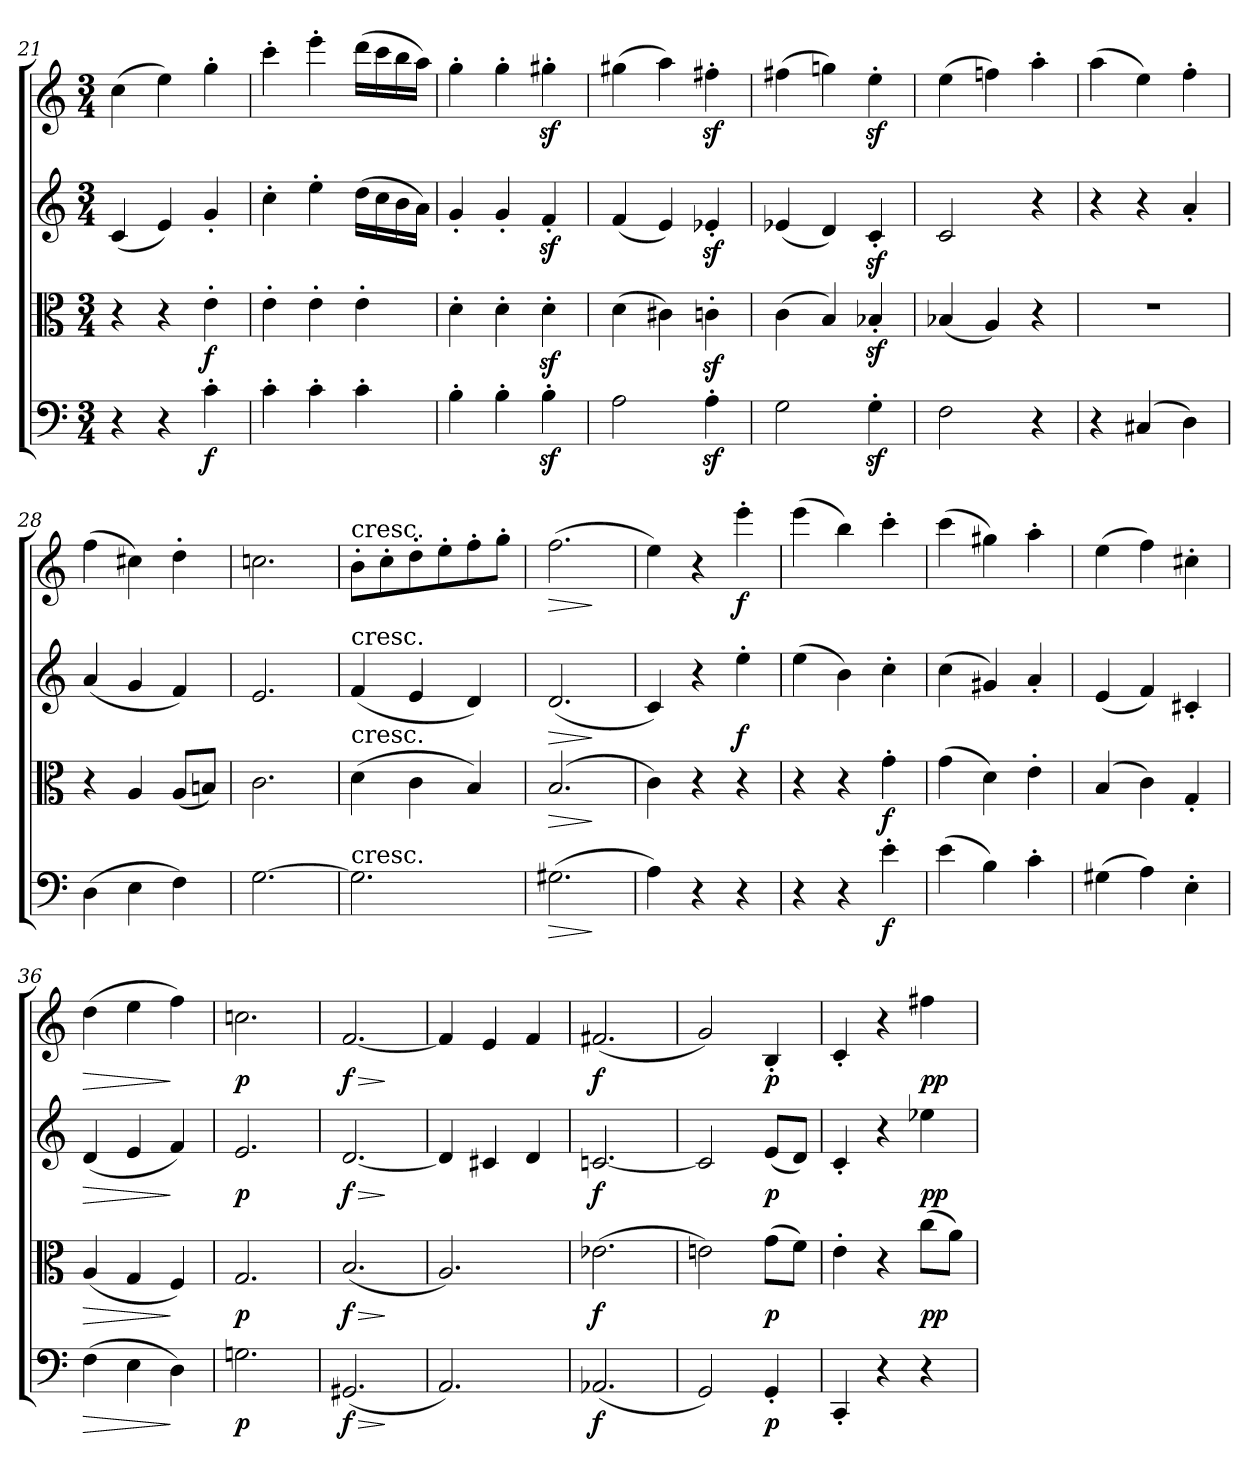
**kern	**dynam	**kern	**dynam	**kern	**dynam	**kern	**dynam
*part4	*part4	*part3	*part3	*part2	*part2	*part1	*part1
*staff4	*staff4	*staff3	*staff3	*staff2	*staff2	*staff1	*staff1
*clefF4	*	*clefC3	*	*clefG2	*	*clefG2	*
*k[]	*	*k[]	*	*k[]	*	*k[]	*
*C:	*	*C:	*	*C:	*	*C:	*
*M3/4	*	*M3/4	*	*M3/4	*	*M3/4	*
=21	=21	=21	=21	=21	=21	=21	=21
4r	.	4r	.	(4c/	.	(4cc\	.
4r	.	4r	.	4e/)	.	4ee\)	.
4c'\	f	4e'\	f	4g'/	.	4gg'\	.
=22	=22	=22	=22	=22	=22	=22	=22
4c'\	.	4e'\	.	4cc'\	.	4ccc'\	.
4c'\	.	4e'\	.	4ee'\	.	4eee'\	.
4c'\	.	4e'\	.	(16dd\LL	.	(16ddd\LL	.
.	.	.	.	16cc\	.	16ccc\	.
.	.	.	.	16b\	.	16bb\	.
.	.	.	.	16a\JJ)	.	16aa\JJ)	.
=23	=23	=23	=23	=23	=23	=23	=23
4B'\	.	4d'\	.	4g'/	.	4gg'\	.
4B'\	.	4d'\	.	4g'/	.	4gg'\	.
4Bz'\	.	4dz'\	.	4fz'/	.	4gg#Xz'\	.
=24	=24	=24	=24	=24	=24	=24	=24
2A\	.	(4d\	.	(4f/	.	(4gg#X\	.
.	.	4c#X\)	.	4e/)	.	4aa\)	.
4Az'\	.	4cnz'\	.	4e-Xz'/	.	4ff#Xz'\	.
=25	=25	=25	=25	=25	=25	=25	=25
2G\	.	(4c\	.	(4e-X/	.	(4ff#X\	.
.	.	4B/)	.	4d/)	.	4ggn\)	.
4Gz'\	.	4B-Xz'/	.	4cz'/	.	4eez'\	.
=26	=26	=26	=26	=26	=26	=26	=26
2F\	.	(4B-X/	.	2c/	.	(4ee\	.
.	.	4A/)	.	.	.	4ffn\)	.
4r	.	4r	.	4r	.	4aa'\	.
=27	=27	=27	=27	=27	=27	=27	=27
4r	.	2.r	.	4r	.	(4aa\	.
(4C#X/	.	.	.	4r	.	4ee\)	.
4D\)	.	.	.	4a'/	.	4ff'\	.
=28	=28	=28	=28	=28	=28	=28	=28
(4D\	.	4r	.	(4a/	.	(4ff\	.
4E\	.	4A/	.	4g/	.	4cc#X\)	.
4F\)	.	(8A/L	.	4f/)	.	4dd'\	.
.	.	8Bn/J)	.	.	.	.	.
=29	=29	=29	=29	=29	=29	=29	=29
[2.G\	.	2.c\	.	2.e/	.	2.ccn\	.
=30	=30	=30	=30	=30	=30	=30	=30
!	!	!	!	!	!	!LO:TX:t=cresc.	!
!	!	!	!	!LO:TX:t=cresc.	!	!	!
!	!	!LO:TX:t=cresc.	!	!	!	!	!
!LO:TX:t=cresc.	!	!	!	!	!	!	!
2.G\]	.	(4d\	.	(4f/	.	8b'\L	.
.	.	.	.	.	.	8cc'\	.
.	.	4c\	.	4e/	.	8dd'\	.
.	.	.	.	.	.	8ee'\	.
.	.	4B/)	.	4d/)	.	8ff'\	.
.	.	.	.	.	.	8gg'\J	.
=31	=31	=31	=31	=31	=31	=31	=31
!	!LO:HP:b	!	!LO:HP:b	!	!LO:HP:b	!	!LO:HP:b
(2.G#X\	>	(2.B/	>	(2.d/	>	(2.ff\	>
.	]	.	]	.	]	.	]
=32	=32	=32	=32	=32	=32	=32	=32
4A\)	.	4c\)	.	4c/)	.	4ee\)	.
4r	.	4r	.	4r	.	4r	.
4r	.	4r	.	4ee'\	f	4eee'\	f
=33	=33	=33	=33	=33	=33	=33	=33
4r	.	4r	.	(4ee\	.	(4eee\	.
4r	.	4r	.	4b\)	.	4bb\)	.
4e'\	f	4g'\	f	4cc'\	.	4ccc'\	.
=34	=34	=34	=34	=34	=34	=34	=34
(4e\	.	(4g\	.	(4cc\	.	(4ccc\	.
4B\)	.	4d\)	.	4g#X/)	.	4gg#X\)	.
4c'\	.	4e'\	.	4a'/	.	4aa'\	.
=35	=35	=35	=35	=35	=35	=35	=35
(4G#X\	.	(4B/	.	(4e/	.	(4ee\	.
4A\)	.	4c\)	.	4f/)	.	4ff\)	.
4E'\	.	4G'/	.	4c#X'/	.	4cc#X'\	.
=36	=36	=36	=36	=36	=36	=36	=36
!	!LO:HP:b	!	!LO:HP:b	!	!LO:HP:b	!	!LO:HP:b
(4F\	>	(4A/	>	(4d/	>	(4dd\	>
4E\	.	4G/	.	4e/	.	4ee\	.
4D\)	]	4F/)	]	4f/)	]	4ff\)	]
=37	=37	=37	=37	=37	=37	=37	=37
2.Gn\	p	2.G/	p	2.e/	p	2.ccn\	p
=38	=38	=38	=38	=38	=38	=38	=38
!	!LO:HP:b	!	!LO:HP:b	!	!LO:HP:b	!	!LO:HP:b
(2.GG#X/	> f	(2.B/	> f	[2.d/	> f	[2.f/	> f
.	]	.	]	.	]	.	]
=39	=39	=39	=39	=39	=39	=39	=39
2.AA/)	.	2.A/)	.	4d/]	.	4f/]	.
.	.	.	.	4c#X/	.	4e/	.
.	.	.	.	4d/	.	4f/	.
=40	=40	=40	=40	=40	=40	=40	=40
(2.AA-X/	f	(2.e-X\	f	[2.cn/	f	(2.f#X/	f
=41	=41	=41	=41	=41	=41	=41	=41
2GG/)	.	2en\)	.	2c/]	.	2g/)	.
4GG'/	p	(8g\L	p	(8e/L	p	4B'/	p
.	.	8f\J)	.	8d/J)	.	.	.
=42	=42	=42	=42	=42	=42	=42	=42
4CC'/	.	4e'\	.	4c'/	.	4c'/	.
4r	.	4r	.	4r	.	4r	.
4r	.	(8cc\L	pp	4ee-X\	pp	4ff#X\	pp
.	.	8a\J)	.	.	.	.	.
=	=	=	=	=	=	=	=
*-	*-	*-	*-	*-	*-	*-	*-
